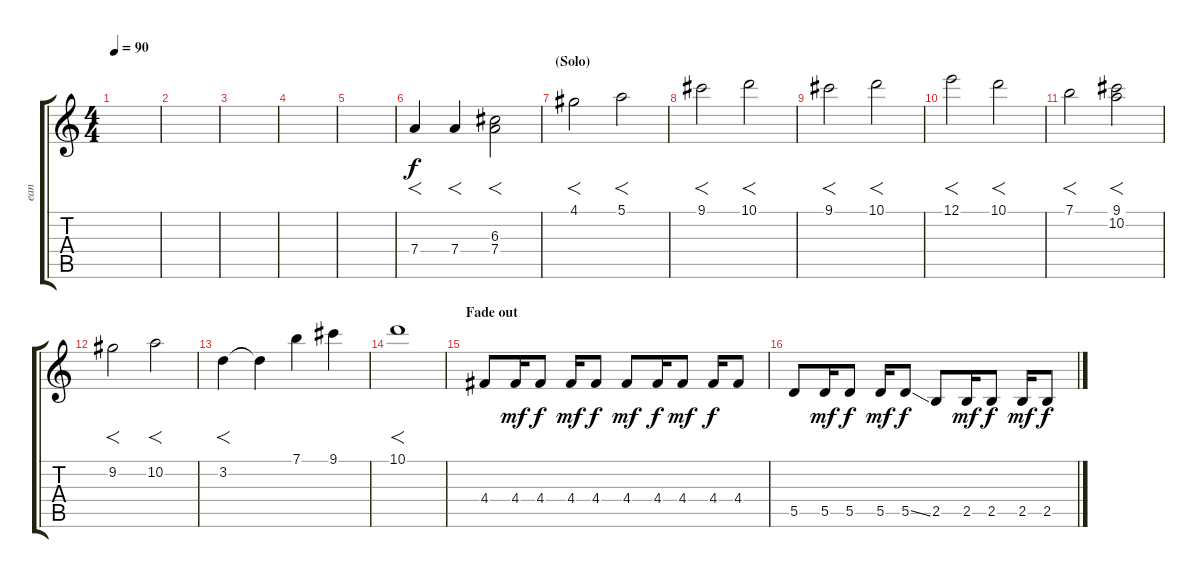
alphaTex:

\track ("ean I" "ean") {instrument electricguitarjazz}
\staff {score tabs}
\tuning (E4 B3 G3 D3 A2 E2) {hide}
\ts (4 4)
\tempo 90
\clef g2
\ks c
|
|
|
|
|
7.4.4{f volume 14 balance 8 instrument overdrivenguitar} 7.4.4{f} (6.3 7.4).2{f} |
\section ("" "(Solo)")
4.1.2{f instrument stringensemble1} 5.1.2{f} |
9.1.2{f} 10.1.2{f} |
9.1.2{f} 10.1.2{f} |
12.1.2{f} 10.1.2{f} |
7.1.2{f} (9.1 10.2).2{f} |
9.2.2{f} 10.2.2{f} |
3.2.4{f} 3.2{t}.4 7.1.4 9.1.4 |
10.1.1{f instrument stringensemble1} |
\section ("" "Fade out")
4.4.8{volume 14 balance 16 instrument electricguitarjazz} 4.4.16{dy mf} 4.4.8{dy f} 4.4.16{dy mf} 4.4.8{dy f} 4.4.8{dy mf} 4.4.16{dy f} 4.4.8{dy mf} 4.4.16{dy f} 4.4.8 |
5.5.8 5.5.16{dy mf} 5.5.8{dy f} 5.5.16{dy mf} 5.5{ss}.8{dy f} 2.5.8 2.5.16{dy mf} 2.5.8{dy f} 2.5.16{dy mf} 2.5.8{dy f}
